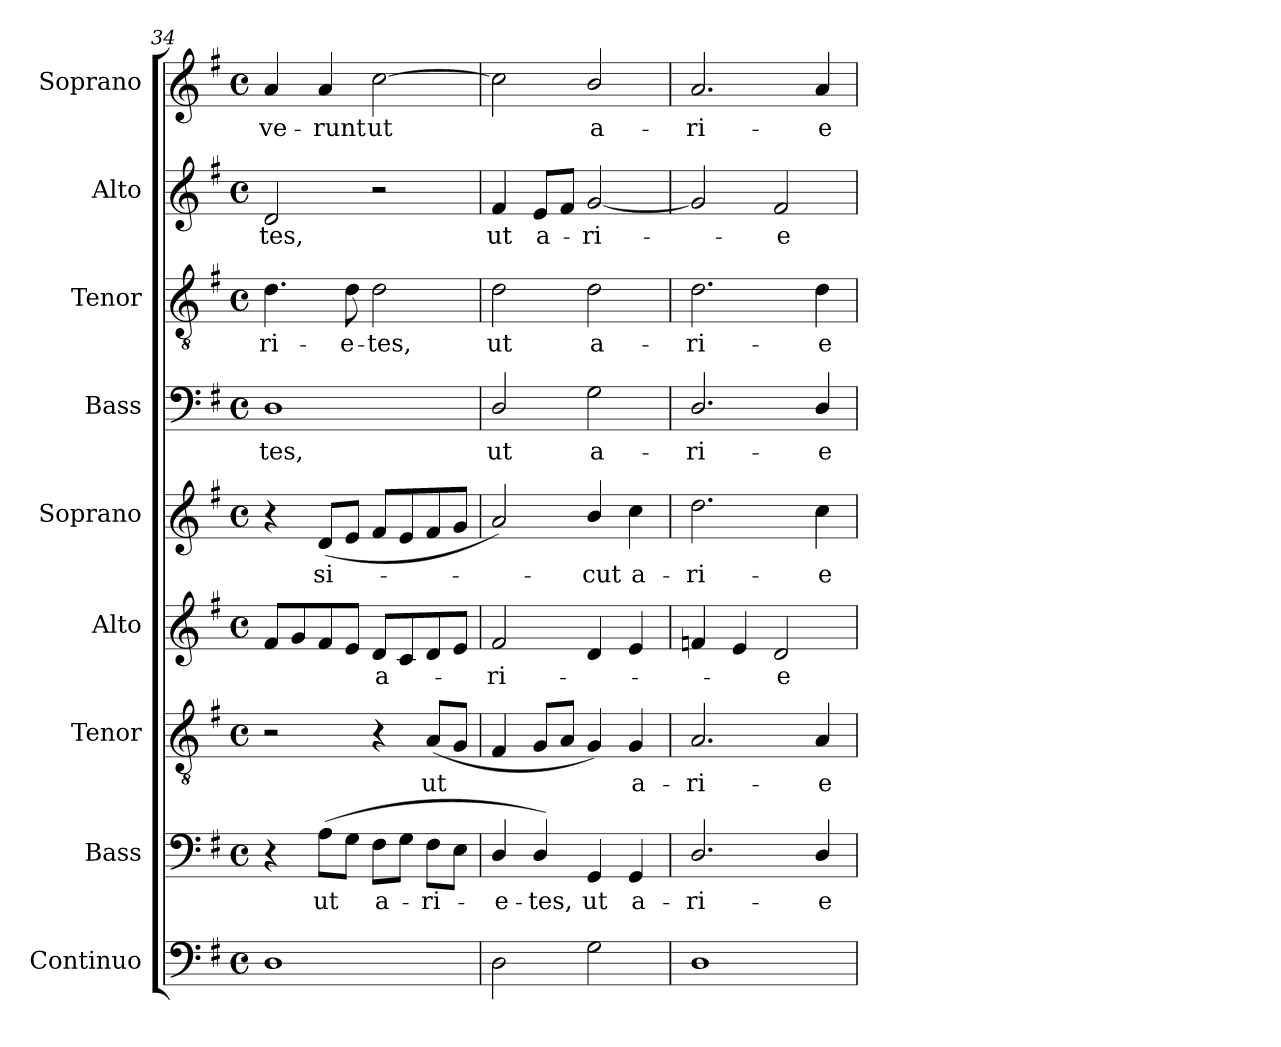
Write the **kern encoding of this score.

**kern	**kern	**text	**kern	**text	**kern	**text	**kern	**text	**kern	**text	**kern	**text	**kern	**text	**kern	**text
*part9	*part8	*part8	*part7	*part7	*part6	*part6	*part5	*part5	*part4	*part4	*part3	*part3	*part2	*part2	*part1	*part1
*staff9	*staff8	*staff8	*staff7	*staff7	*staff6	*staff6	*staff5	*staff5	*staff4	*staff4	*staff3	*staff3	*staff2	*staff2	*staff1	*staff1
*I"Continuo	*I"Bass	*	*I"Tenor	*	*I"Alto	*	*I"Soprano	*	*I"Bass	*	*I"Tenor	*	*I"Alto	*	*I"Soprano	*
*I'Cont.	*I'B.	*	*I'T.	*	*I'A.	*	*I'S.	*	*I'B.	*	*I'T.	*	*I'A.	*	*I'S.	*
*clefF4	*clefF4	*	*clefGv2	*	*clefG2	*	*clefG2	*	*clefF4	*	*clefGv2	*	*clefG2	*	*clefG2	*
*	*	*	*ITrd7c12	*	*	*	*	*	*	*	*ITrd7c12	*	*	*	*	*
*k[f#]	*k[f#]	*	*k[f#]	*	*k[f#]	*	*k[f#]	*	*k[f#]	*	*k[f#]	*	*k[f#]	*	*k[f#]	*
*G:	*G:	*	*G:	*	*G:	*	*G:	*	*G:	*	*G:	*	*G:	*	*G:	*
*M4/4	*M4/4	*	*M4/4	*	*M4/4	*	*M4/4	*	*M4/4	*	*M4/4	*	*M4/4	*	*M4/4	*
*met(c)	*met(c)	*	*met(c)	*	*met(c)	*	*met(c)	*	*met(c)	*	*met(c)	*	*met(c)	*	*met(c)	*
=34	=34	=34	=34	=34	=34	=34	=34	=34	=34	=34	=34	=34	=34	=34	=34	=34
!	!	!	!	!	!	!	!	!	!	!LO:LY:b:color=#000000	!	!	!	!	!	!
!	!	!	!	!	!	!	!	!	!	!	!	!LO:LY:b:color=#000000	!	!	!	!
!	!	!	!	!	!	!	!	!	!	!	!	!	!	!LO:LY:b:color=#000000	!	!
!	!	!	!	!	!	!	!	!	!	!	!	!	!	!	!	!LO:LY:b:color=#000000
1Di	4r	.	2r	.	8f#i/L	.	4r	.	1Di	-tes,	4.Di\	-ri-	2di/	-tes,	4ai/	-ve-
.	.	.	.	.	8gi/	.	.	.	.	.	.	.	.	.	.	.
!	!	!LO:LY:b:color=#000000	!	!	!	!	!	!	!	!	!	!	!	!	!	!
!	!	!	!	!	!	!	!	!LO:LY:b:color=#000000	!	!	!	!	!	!	!	!
!	!	!	!	!	!	!	!	!	!	!	!	!	!	!	!	!LO:LY:b:color=#000000
.	(8Ai\L	ut	.	.	8f#i/	.	(8di/L	si-	.	.	.	.	.	.	4ai/	-runt
!	!	!	!	!	!	!	!	!	!	!	!	!LO:LY:b:color=#000000	!	!	!	!
.	8Gi\J	.	.	.	8ei/J	.	8ei/J	.	.	.	8Di\	-e-	.	.	.	.
!	!	!LO:LY:b:color=#000000	!	!	!	!	!	!	!	!	!	!	!	!	!	!
!	!	!	!	!	!	!LO:LY:b:color=#000000	!	!	!	!	!	!	!	!	!	!
!	!	!	!	!	!	!	!	!	!	!	!	!LO:LY:b:color=#000000	!	!	!	!
!	!	!	!	!	!	!	!	!	!	!	!	!	!	!	!	!LO:LY:b:color=#000000
.	8F#i\L	a-	4r	.	8di/L	a-	8f#i/L	.	.	.	2Di\	-tes,	2r	.	[2cci\	ut
.	8Gi\J	.	.	.	8ci/	.	8ei/	.	.	.	.	.	.	.	.	.
!	!	!LO:LY:b:color=#000000	!	!	!	!	!	!	!	!	!	!	!	!	!	!
!	!	!	!	!LO:LY:b:color=#000000	!	!	!	!	!	!	!	!	!	!	!	!
.	8F#i\L	-ri-	(8AAi/L	ut	8di/	.	8f#i/	.	.	.	.	.	.	.	.	.
.	8Ei\J	.	8GGi/J	.	8ei/J	.	8gi/J	.	.	.	.	.	.	.	.	.
=35	=35	=35	=35	=35	=35	=35	=35	=35	=35	=35	=35	=35	=35	=35	=35	=35
!	!	!LO:LY:b:color=#000000	!	!	!	!	!	!	!	!	!	!	!	!	!	!
!	!	!	!	!	!	!LO:LY:b:color=#000000	!	!	!	!	!	!	!	!	!	!
!	!	!	!	!	!	!	!	!	!	!LO:LY:b:color=#000000	!	!	!	!	!	!
!	!	!	!	!	!	!	!	!	!	!	!	!LO:LY:b:color=#000000	!	!	!	!
!	!	!	!	!	!	!	!	!	!	!	!	!	!	!LO:LY:b:color=#000000	!	!
2Di\	4Di/	-e-	4FF#i/	.	2f#i/	-ri-	2ai/)	.	2Di/	ut	2Di\	ut	4f#i/	ut	2cci\]	.
!	!	!LO:LY:b:color=#000000	!	!	!	!	!	!	!	!	!	!	!	!	!	!
!	!	!	!	!	!	!	!	!	!	!	!	!	!	!LO:LY:b:color=#000000	!	!
.	4Di/)	-tes,	8GGi/L	.	.	.	.	.	.	.	.	.	8ei/L	a-	.	.
.	.	.	8AAi/J	.	.	.	.	.	.	.	.	.	8f#i/J	.	.	.
!	!	!LO:LY:b:color=#000000	!	!	!	!	!	!	!	!	!	!	!	!	!	!
!	!	!	!	!	!	!	!	!LO:LY:b:color=#000000	!	!	!	!	!	!	!	!
!	!	!	!	!	!	!	!	!	!	!LO:LY:b:color=#000000	!	!	!	!	!	!
!	!	!	!	!	!	!	!	!	!	!	!	!LO:LY:b:color=#000000	!	!	!	!
!	!	!	!	!	!	!	!	!	!	!	!	!	!	!LO:LY:b:color=#000000	!	!
!	!	!	!	!	!	!	!	!	!	!	!	!	!	!	!	!LO:LY:b:color=#000000
2Gi\	4GGi/	ut	4GGi/)	.	4di/	.	4bi/	-cut	2Gi\	a-	2Di\	a-	[2gi/	-ri-	2bi/	a-
!	!	!LO:LY:b:color=#000000	!	!	!	!	!	!	!	!	!	!	!	!	!	!
!	!	!	!	!LO:LY:b:color=#000000	!	!	!	!	!	!	!	!	!	!	!	!
!	!	!	!	!	!	!	!	!LO:LY:b:color=#000000	!	!	!	!	!	!	!	!
.	4GGi/	a-	4GGi/	a-	4ei/	.	4cci\	a-	.	.	.	.	.	.	.	.
=36	=36	=36	=36	=36	=36	=36	=36	=36	=36	=36	=36	=36	=36	=36	=36	=36
!	!	!LO:LY:b:color=#000000	!	!	!	!	!	!	!	!	!	!	!	!	!	!
!	!	!	!	!LO:LY:b:color=#000000	!	!	!	!	!	!	!	!	!	!	!	!
!	!	!	!	!	!	!	!	!LO:LY:b:color=#000000	!	!	!	!	!	!	!	!
!	!	!	!	!	!	!	!	!	!	!LO:LY:b:color=#000000	!	!	!	!	!	!
!	!	!	!	!	!	!	!	!	!	!	!	!LO:LY:b:color=#000000	!	!	!	!
!	!	!	!	!	!	!	!	!	!	!	!	!	!	!	!	!LO:LY:b:color=#000000
1Di	2.Di/	-ri-	2.AAi/	-ri-	4fni/	.	2.ddi\	-ri-	2.Di/	-ri-	2.Di\	-ri-	2gi/]	.	2.ai/	-ri-
.	.	.	.	.	4ei/	.	.	.	.	.	.	.	.	.	.	.
!	!	!	!	!	!	!LO:LY:b:color=#000000	!	!	!	!	!	!	!	!	!	!
!	!	!	!	!	!	!	!	!	!	!	!	!	!	!LO:LY:b:color=#000000	!	!
.	.	.	.	.	2di/	-e-	.	.	.	.	.	.	2f#i/	-e-	.	.
!	!	!LO:LY:b:color=#000000	!	!	!	!	!	!	!	!	!	!	!	!	!	!
!	!	!	!	!LO:LY:b:color=#000000	!	!	!	!	!	!	!	!	!	!	!	!
!	!	!	!	!	!	!	!	!LO:LY:b:color=#000000	!	!	!	!	!	!	!	!
!	!	!	!	!	!	!	!	!	!	!LO:LY:b:color=#000000	!	!	!	!	!	!
!	!	!	!	!	!	!	!	!	!	!	!	!LO:LY:b:color=#000000	!	!	!	!
!	!	!	!	!	!	!	!	!	!	!	!	!	!	!	!	!LO:LY:b:color=#000000
.	4Di/	-e-	4AAi/	-e-	.	.	4cci\	-e-	4Di/	-e-	4Di\	-e-	.	.	4ai/	-e-
=	=	=	=	=	=	=	=	=	=	=	=	=	=	=	=	=
*-	*-	*-	*-	*-	*-	*-	*-	*-	*-	*-	*-	*-	*-	*-	*-	*-
